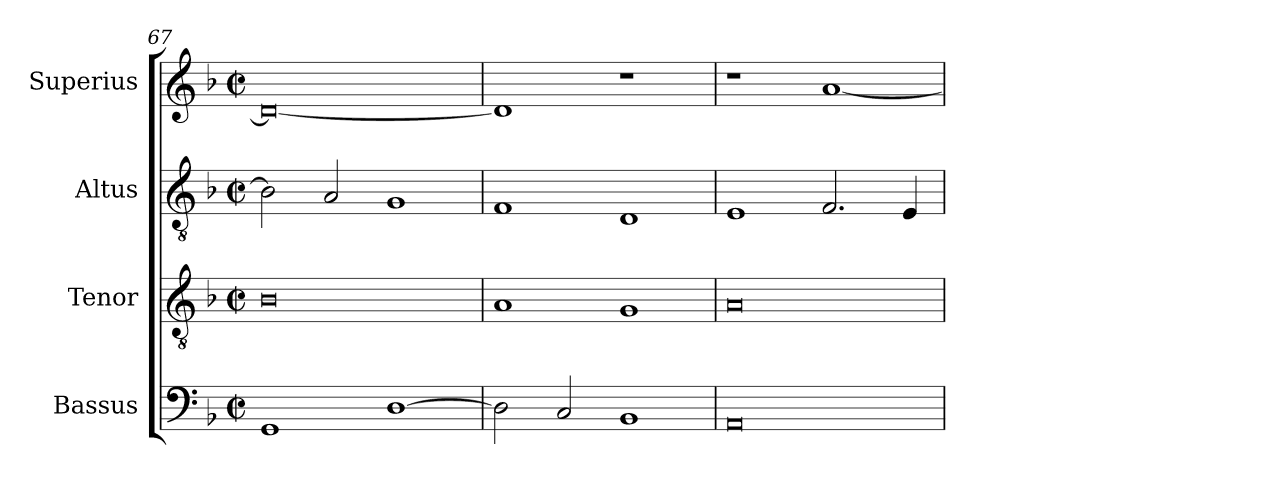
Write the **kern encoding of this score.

**kern	**kern	**kern	**kern
*part4	*part3	*part2	*part1
*staff4	*staff3	*staff2	*staff1
*I"Bassus	*I"Tenor	*I"Altus	*I"Superius
*I'B.	*I'T.	*	*I'S.
*clefF4	*clefGv2	*clefGv2	*clefG2
*	*ITrd7c12	*ITrd7c12	*
*k[b-]	*k[b-]	*k[b-]	*k[b-]
*F:	*F:	*F:	*F:
*M2/2	*M2/2	*M2/2	*M2/2
*met(c|)	*met(c|)	*met(c|)	*met(c|)
=67	=67	=67	=67
1GGi	0BB-i	2BB-i\]	0di_<
.	.	2AAi/	.
[>1Di	.	1GGi	.
!!LO:PB:g=z
=68	=68	=68	=68
2Di\]	1AAi	1FFi	1di]
2Ci/	.	.	.
1BB-i	1GGi	1DDi	1r
=69	=69	=69	=69
0AAi	0AAi	1EEi	1r
.	.	2.FFi/	[<1ai
.	.	4EEi/	.
=	=	=	=
*-	*-	*-	*-
